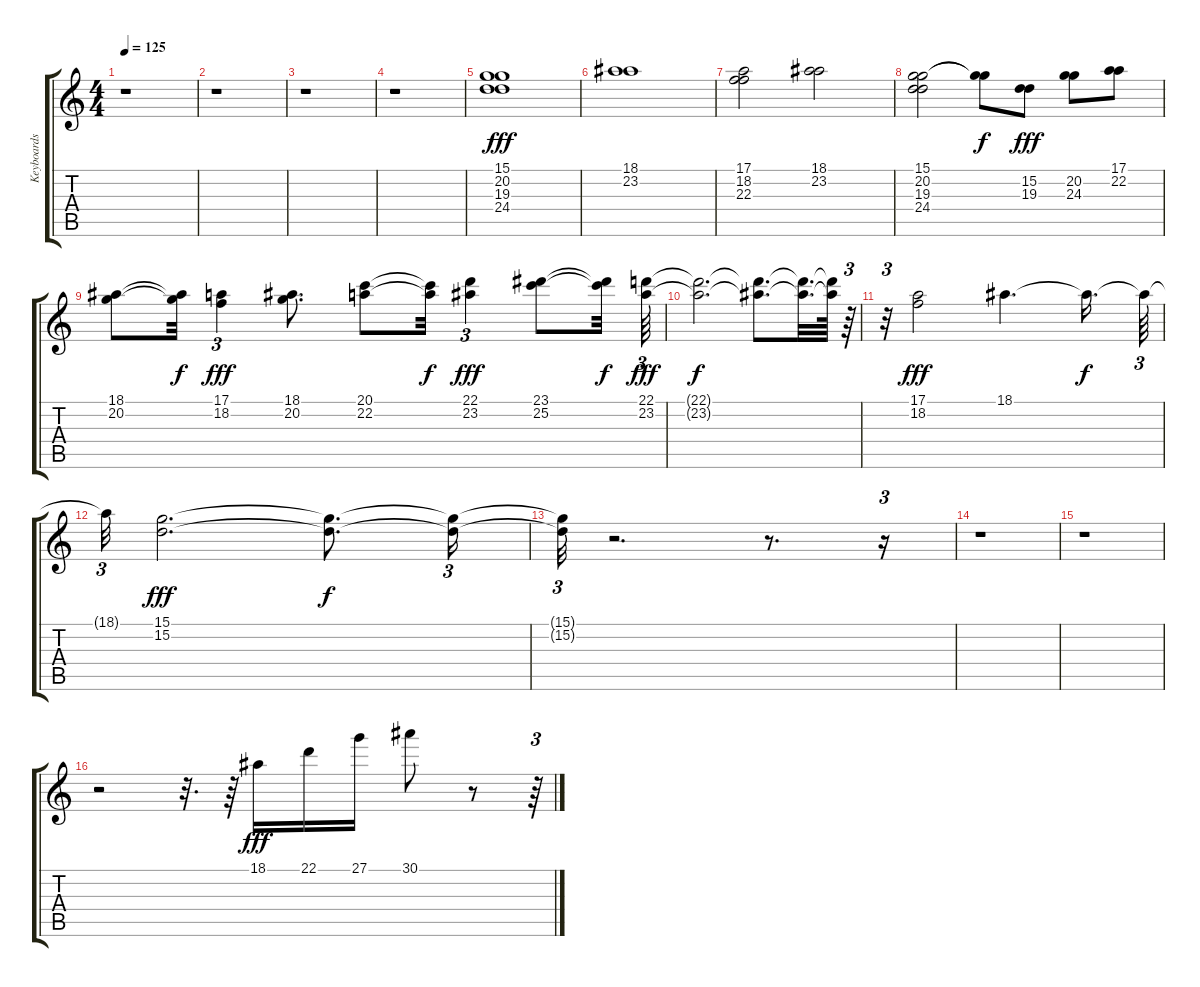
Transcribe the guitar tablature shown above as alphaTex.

\track ("Keyboards" "Keyboards") {instrument rockorgan}
\staff {score tabs}
\tuning (E4 B3 G3 D3 A2 E2) {hide}
\ts (4 4)
\tempo 125
\clef g2
\ks c
r.1{dy f} |
r.1 |
r.1 |
r.1 |
(15.1 20.2 19.3 24.4).1{dy fff} |
(18.1 23.2).1 |
(17.1 18.2 22.3).2 (18.1 23.2).2 |
(15.1 20.2 19.3 24.4).2 (15.1{t} 20.2{t}).8{dy f} (15.2 19.3).8{dy fff} (20.2 24.3).8 (17.1 22.2).8 |
(18.1 20.2).8 (18.1{t} 20.2{t}).32{dy f} (17.1 18.2).4{tu (3 2) dy fff} (18.1 20.2).8{d} (20.1 22.2).8 (20.1{t} 22.2{t}).32{dy f} (22.1 23.2).4{tu (3 2) dy fff} (23.1 25.2).8 (23.1{t} 25.2{t}).32{dy f} (22.1 23.2).64{tu (3 2) dy fff} |
(22.1{t} 23.2{t}).2{d dy f} (22.1{t} 23.2{t}).8{d} (22.1{t} 23.2{t}).32{d} (22.1{t} 23.2{t}).64 r.64{tu (3 2)} |
r.32{tu (3 2)} (17.1 18.2).2{dy fff} 18.1.4{d} 18.1{t}.16{d dy f} 18.1{t}.64{tu (3 2)} |
18.1{t}.32{tu (3 2)} (15.1 15.2).2{d dy fff} (15.1{t} 15.2{t}).8{d dy f} (15.1{t} 15.2{t}).16{tu (3 2)} |
(15.1{t} 15.2{t}).32{tu (3 2)} r.2{d} r.8{d} r.16{tu (3 2)} |
r.1 |
r.1 |
r.2 r.32{d} r.64 18.1.16{dy fff} 22.1.16 27.1.16 30.1.8 r.8 r.64{tu (3 2)}
